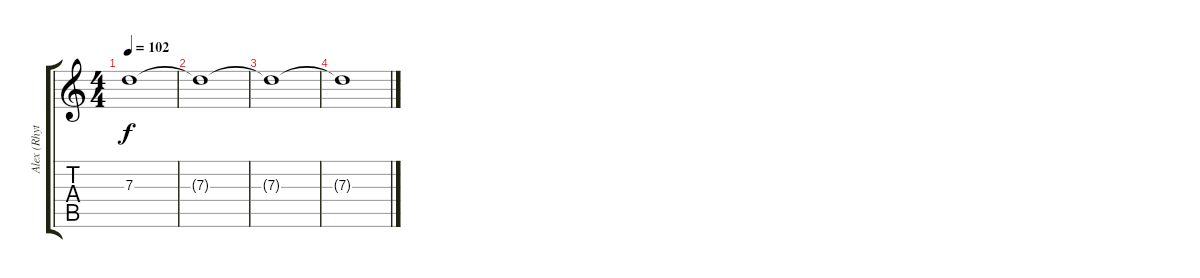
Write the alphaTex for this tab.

\track ("Alex (Rhythm)" "Alex (Rhyt") {instrument distortionguitar}
\staff {score tabs}
\tuning (E4 B3 G3 D3 A2 D2) {hide}
\ts (4 4)
\tempo 102
\clef g2
\ks c
7.3.1{dy f volume 6} |
7.3{t}.1 |
7.3{t}.1 |
7.3{t}.1
